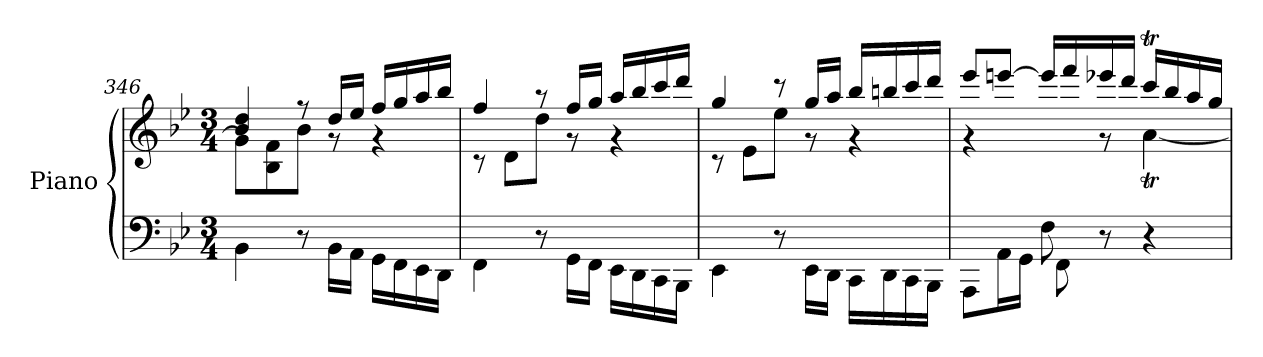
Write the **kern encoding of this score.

**kern	**kern
*part1	*part1
*staff2	*staff1
*I"Piano	*
*I'Pno.	*
!!LO:LB:g=z
*clefF4	*clefG2
*k[b-e-]	*k[b-e-]
*M3/4	*M3/4
=346	=346
*	*^
4BB-\	4b-/ 4dd/	8g-\L]
.	.	8B-\ 8f\
8r	8r	8b-\J
16BB-\LL	16dd/LL	8r
16AA\JJ	16ee-/JJ	.
16GG\LL	16ff/LL	4r
16FF\	16gg/	.
16EE-\	16aa/	.
16DD\JJ	16bb-/JJ	.
=347	=347	=347
4FF\	4ff/	8r
.	.	8d\L
8r	8r	8dd\J
16GG\LL	16ff/LL	8r
16FF\JJ	16gg/JJ	.
16EE-\LL	16aa/LL	4r
16DD\	16bb-/	.
16CC\	16ccc/	.
16BBB-\JJ	16ddd/JJ	.
=348	=348	=348
4EE-\	4gg/	8r
.	.	8e-\L
8r	8r	8ee-\J
16EE-\LL	16gg/LL	8r
16DD\JJ	16aa/JJ	.
16CC\LL	16bb-/LL	4r
16DD\	16bbn/	.
16CC\	16ccc/	.
16BBB-\JJ	16ddd/JJ	.
!!LO:LB:g=z	!!
=349	=349	=349
*^	*	*
4ryy	8AAA\L	8eee-/L	4r
.	16AA\L	[8eeen/J	.
.	16GG\JJ	.	.
8F\	8FF\	16eee/LL]	8ryy
.	.	16fff/	.
4.ryy	8r	16eee-X/	8r
.	.	16ddd/JJ	.
.	4r	16cccT/LL	[4at\
.	.	16bb-/	.
.	.	16aa/	.
.	.	16gg/JJ	.
*v	*v	*	*
*	*v	*v
=	=
*-	*-
